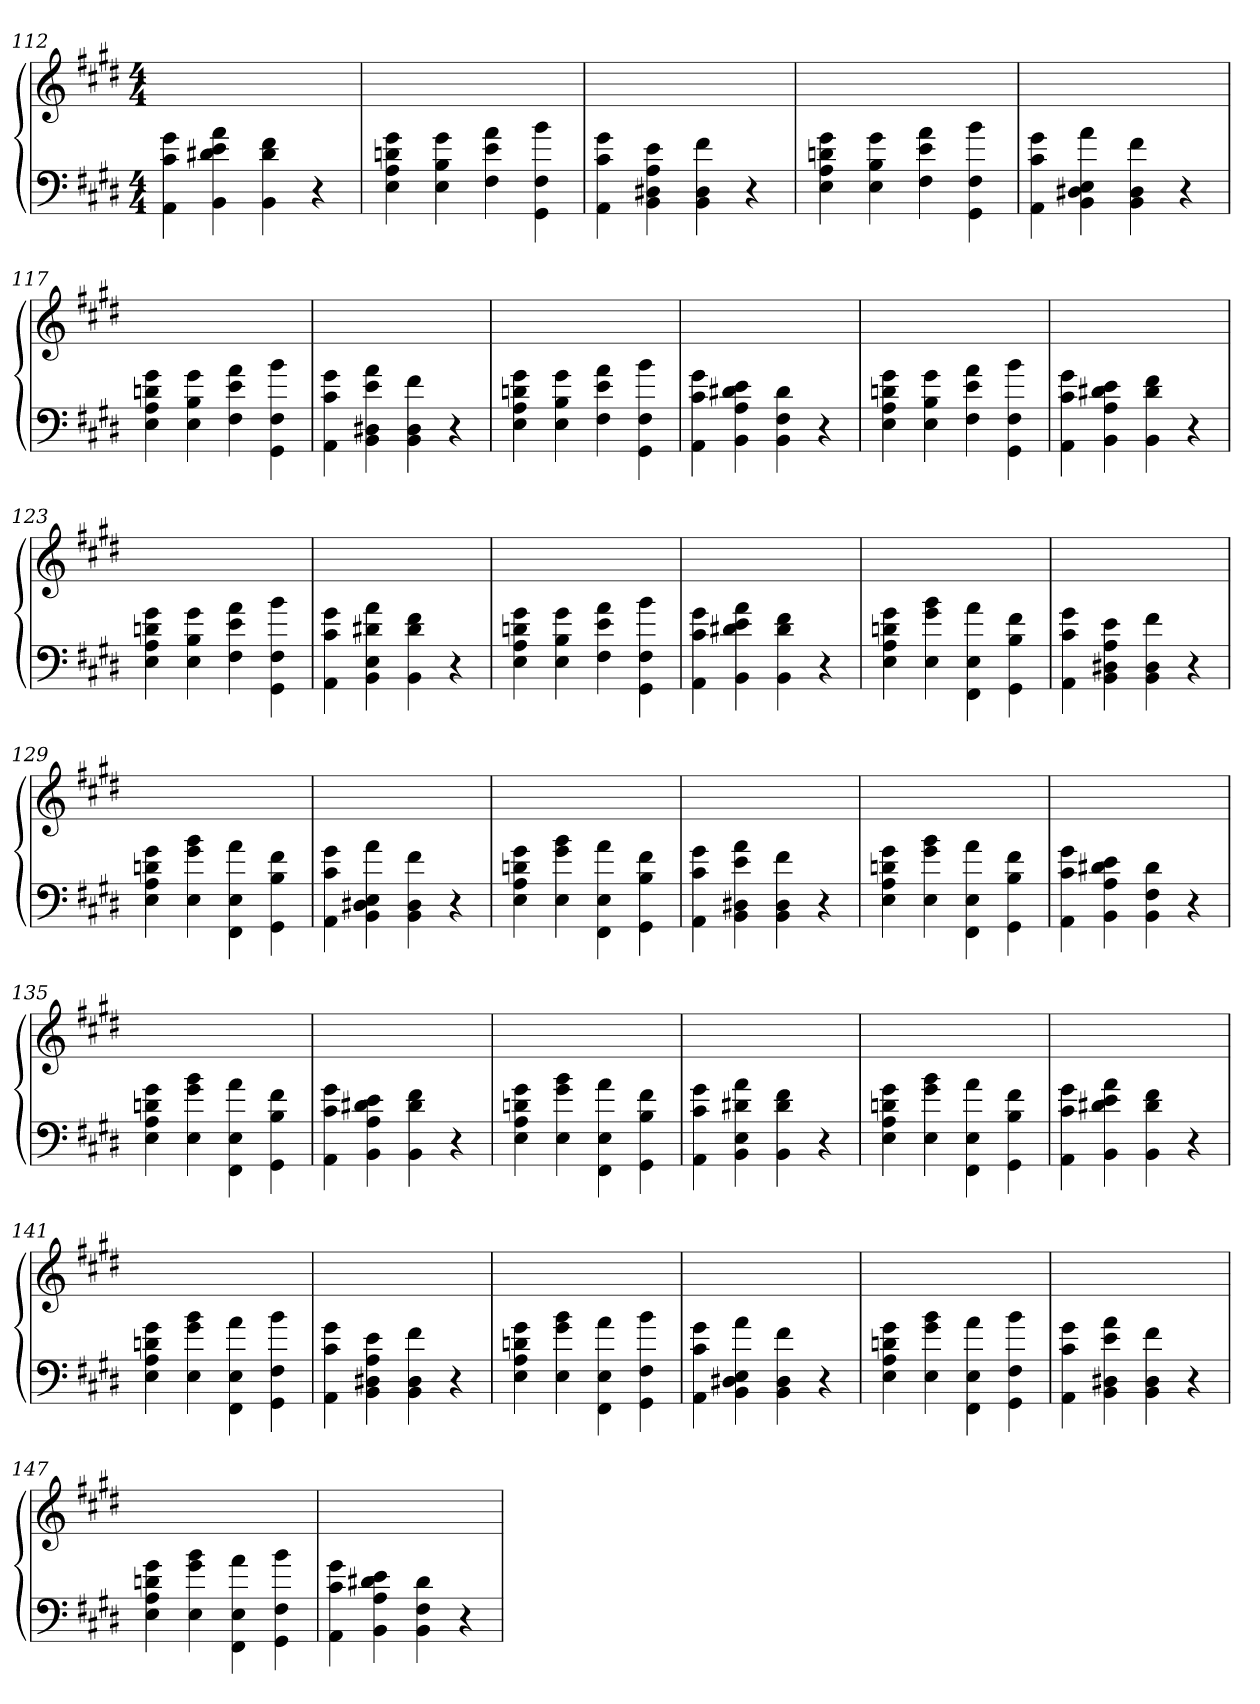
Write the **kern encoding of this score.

**kern	**kern
*part2	*part1
*staff2	*staff1
*clefF4	*clefG2
*k[f#c#g#d#]	*k[f#c#g#d#]
*E:	*E:
*M4/4	*M4/4
=112	=112
4AA 4c# 4g#	1ryy
4BB 4d#X 4e 4a	.
4BB 4d# 4f#	.
4r	.
=113	=113
4E 4A 4dn 4g#	1ryy
4E 4B 4g#	.
4F# 4e 4a	.
4GG# 4F# 4b	.
=114	=114
4AA 4c# 4g#	1ryy
4BB 4D#X 4A 4e	.
4BB 4D# 4f#	.
4r	.
=115	=115
4E 4A 4dn 4g#	1ryy
4E 4B 4g#	.
4F# 4e 4a	.
4GG# 4F# 4b	.
=116	=116
4AA 4c# 4g#	1ryy
4BB 4D#X 4E 4a	.
4BB 4D# 4f#	.
4r	.
=117	=117
4E 4A 4dn 4g#	1ryy
4E 4B 4g#	.
4F# 4e 4a	.
4GG# 4F# 4b	.
=118	=118
4AA 4c# 4g#	1ryy
4BB 4D#X 4e 4a	.
4BB 4D# 4f#	.
4r	.
=119	=119
4E 4A 4dn 4g#	1ryy
4E 4B 4g#	.
4F# 4e 4a	.
4GG# 4F# 4b	.
=120	=120
4AA 4c# 4g#	1ryy
4BB 4A 4d#X 4e	.
4BB 4F# 4d#	.
4r	.
=121	=121
4E 4A 4dn 4g#	1ryy
4E 4B 4g#	.
4F# 4e 4a	.
4GG# 4F# 4b	.
=122	=122
4AA 4c# 4g#	1ryy
4BB 4A 4d#X 4e	.
4BB 4d# 4f#	.
4r	.
=123	=123
4E 4A 4dn 4g#	1ryy
4E 4B 4g#	.
4F# 4e 4a	.
4GG# 4F# 4b	.
=124	=124
4AA 4c# 4g#	1ryy
4BB 4E 4d#X 4a	.
4BB 4d# 4f#	.
4r	.
=125	=125
4E 4A 4dn 4g#	1ryy
4E 4B 4g#	.
4F# 4e 4a	.
4GG# 4F# 4b	.
=126	=126
4AA 4c# 4g#	1ryy
4BB 4d#X 4e 4a	.
4BB 4d# 4f#	.
4r	.
=127	=127
4E 4A 4dn 4g#	1ryy
4E 4g# 4b	.
4FF# 4E 4a	.
4GG# 4B 4f#	.
=128	=128
4AA 4c# 4g#	1ryy
4BB 4D#X 4A 4e	.
4BB 4D# 4f#	.
4r	.
=129	=129
4E 4A 4dn 4g#	1ryy
4E 4g# 4b	.
4FF# 4E 4a	.
4GG# 4B 4f#	.
=130	=130
4AA 4c# 4g#	1ryy
4BB 4D#X 4E 4a	.
4BB 4D# 4f#	.
4r	.
=131	=131
4E 4A 4dn 4g#	1ryy
4E 4g# 4b	.
4FF# 4E 4a	.
4GG# 4B 4f#	.
=132	=132
4AA 4c# 4g#	1ryy
4BB 4D#X 4e 4a	.
4BB 4D# 4f#	.
4r	.
=133	=133
4E 4A 4dn 4g#	1ryy
4E 4g# 4b	.
4FF# 4E 4a	.
4GG# 4B 4f#	.
=134	=134
4AA 4c# 4g#	1ryy
4BB 4A 4d#X 4e	.
4BB 4F# 4d#	.
4r	.
=135	=135
4E 4A 4dn 4g#	1ryy
4E 4g# 4b	.
4FF# 4E 4a	.
4GG# 4B 4f#	.
=136	=136
4AA 4c# 4g#	1ryy
4BB 4A 4d#X 4e	.
4BB 4d# 4f#	.
4r	.
=137	=137
4E 4A 4dn 4g#	1ryy
4E 4g# 4b	.
4FF# 4E 4a	.
4GG# 4B 4f#	.
=138	=138
4AA 4c# 4g#	1ryy
4BB 4E 4d#X 4a	.
4BB 4d# 4f#	.
4r	.
=139	=139
4E 4A 4dn 4g#	1ryy
4E 4g# 4b	.
4FF# 4E 4a	.
4GG# 4B 4f#	.
=140	=140
4AA 4c# 4g#	1ryy
4BB 4d#X 4e 4a	.
4BB 4d# 4f#	.
4r	.
=141	=141
4E 4A 4dn 4g#	1ryy
4E 4g# 4b	.
4FF# 4E 4a	.
4GG# 4F# 4b	.
=142	=142
4AA 4c# 4g#	1ryy
4BB 4D#X 4A 4e	.
4BB 4D# 4f#	.
4r	.
=143	=143
4E 4A 4dn 4g#	1ryy
4E 4g# 4b	.
4FF# 4E 4a	.
4GG# 4F# 4b	.
=144	=144
4AA 4c# 4g#	1ryy
4BB 4D#X 4E 4a	.
4BB 4D# 4f#	.
4r	.
=145	=145
4E 4A 4dn 4g#	1ryy
4E 4g# 4b	.
4FF# 4E 4a	.
4GG# 4F# 4b	.
=146	=146
4AA 4c# 4g#	1ryy
4BB 4D#X 4e 4a	.
4BB 4D# 4f#	.
4r	.
=147	=147
4E 4A 4dn 4g#	1ryy
4E 4g# 4b	.
4FF# 4E 4a	.
4GG# 4F# 4b	.
=148	=148
4AA 4c# 4g#	1ryy
4BB 4A 4d#X 4e	.
4BB 4F# 4d#	.
4r	.
=	=
*-	*-
